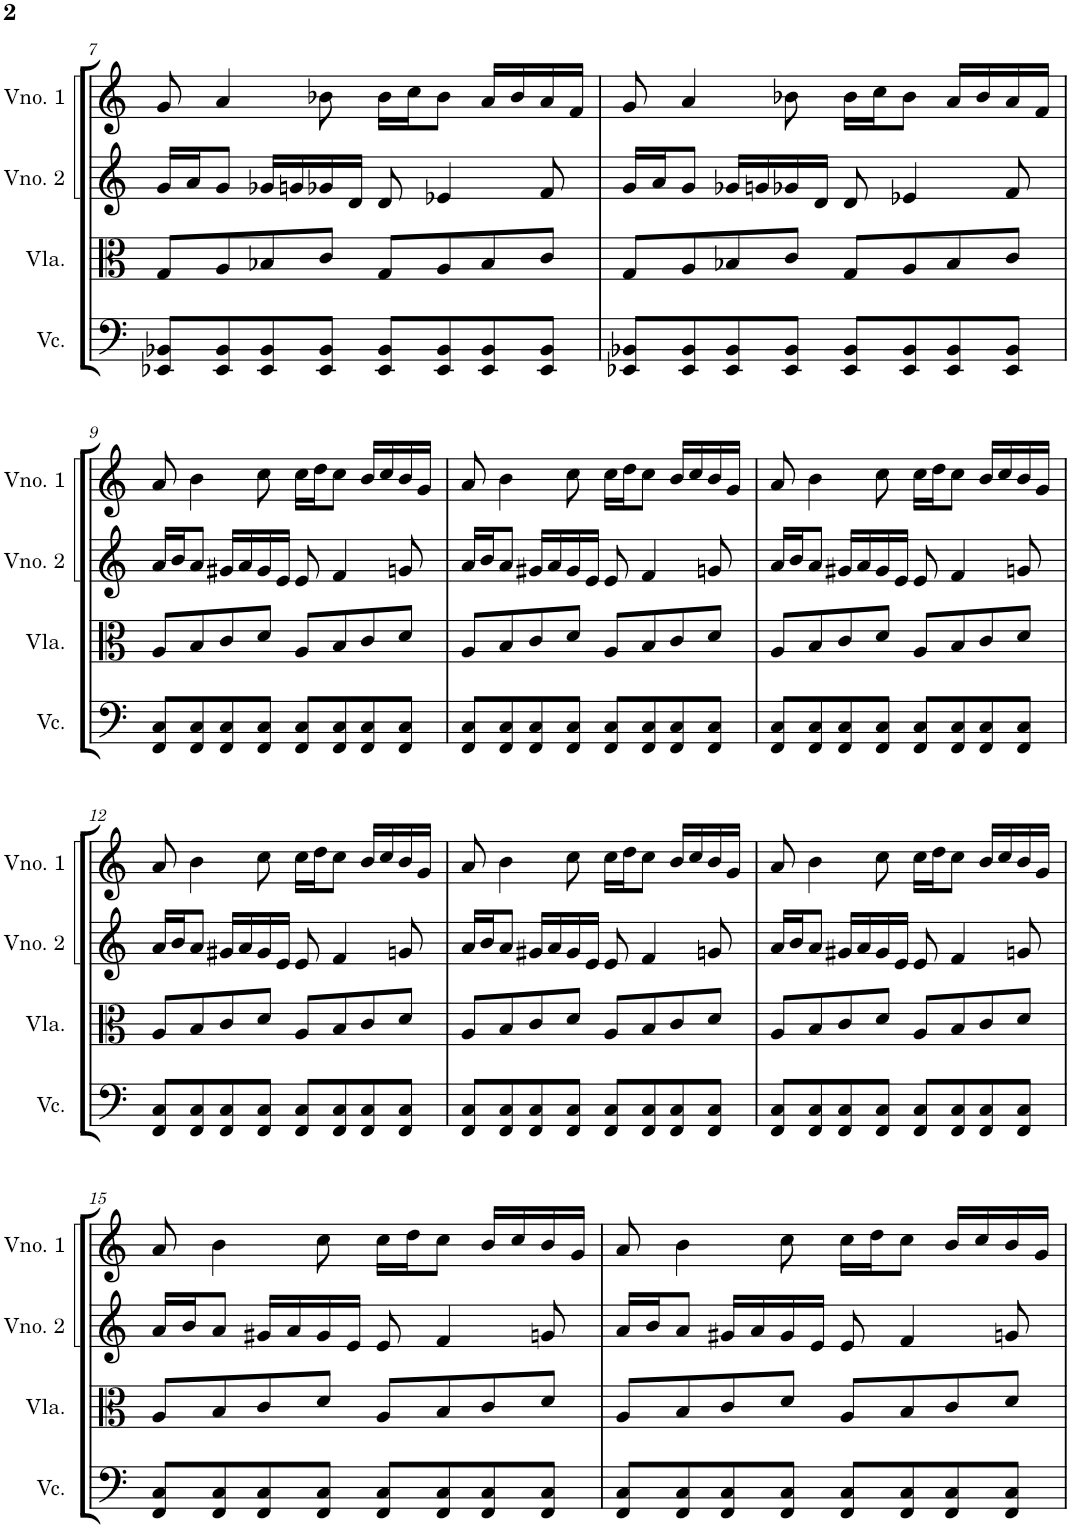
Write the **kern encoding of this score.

**kern	**kern	**kern	**kern
*part4	*part3	*part2	*part1
*staff4	*staff3	*staff2	*staff1
*I"Violoncelo	*I"Viola	*I"Violino 2	*I"Violino 1
*I'Vc.	*I'Vla.	*I'Vno. 2	*I'Vno. 1
!!LO:PB:g=z
*clefF4	*clefC3	*clefG2	*clefG2
*k[]	*k[]	*k[]	*k[]
*M4/4	*M4/4	*M4/4	*M4/4
=7	=7	=7	=7
8EE-X/ 8BB-X/L	8G/L	16g/LL	8g/
.	.	16a/J	.
8EE-/ 8BB-/	8A/	8g/J	4a/
8EE-/ 8BB-/	8B-X/	16g-X/LL	.
.	.	16gn/	.
8EE-/ 8BB-/J	8c/J	16g-X/	8b-X\
.	.	16d/JJ	.
8EE-/ 8BB-/L	8G/L	8d/	16b-\LL
.	.	.	16cc\J
8EE-/ 8BB-/	8A/	4e-X/	8b-\J
8EE-/ 8BB-/	8B-/	.	16a/LL
.	.	.	16b-/
8EE-/ 8BB-/J	8c/J	8f/	16a/
.	.	.	16f/JJ
=8	=8	=8	=8
8EE-X/ 8BB-X/L	8G/L	16g/LL	8g/
.	.	16a/J	.
8EE-/ 8BB-/	8A/	8g/J	4a/
8EE-/ 8BB-/	8B-X/	16g-X/LL	.
.	.	16gn/	.
8EE-/ 8BB-/J	8c/J	16g-X/	8b-X\
.	.	16d/JJ	.
8EE-/ 8BB-/L	8G/L	8d/	16b-\LL
.	.	.	16cc\J
8EE-/ 8BB-/	8A/	4e-X/	8b-\J
8EE-/ 8BB-/	8B-/	.	16a/LL
.	.	.	16b-/
8EE-/ 8BB-/J	8c/J	8f/	16a/
.	.	.	16f/JJ
!!LO:LB:g=z
=9	=9	=9	=9
8FF/ 8C/L	8A/L	16a/LL	8a/
.	.	16b/J	.
8FF/ 8C/	8B/	8a/J	4b\
8FF/ 8C/	8c/	16g#X/LL	.
.	.	16a/	.
8FF/ 8C/J	8d/J	16g#/	8cc\
.	.	16e/JJ	.
8FF/ 8C/L	8A/L	8e/	16cc\LL
.	.	.	16dd\J
8FF/ 8C/	8B/	4f/	8cc\J
8FF/ 8C/	8c/	.	16b/LL
.	.	.	16cc/
8FF/ 8C/J	8d/J	8gn/	16b/
.	.	.	16g/JJ
=10	=10	=10	=10
8FF/ 8C/L	8A/L	16a/LL	8a/
.	.	16b/J	.
8FF/ 8C/	8B/	8a/J	4b\
8FF/ 8C/	8c/	16g#X/LL	.
.	.	16a/	.
8FF/ 8C/J	8d/J	16g#/	8cc\
.	.	16e/JJ	.
8FF/ 8C/L	8A/L	8e/	16cc\LL
.	.	.	16dd\J
8FF/ 8C/	8B/	4f/	8cc\J
8FF/ 8C/	8c/	.	16b/LL
.	.	.	16cc/
8FF/ 8C/J	8d/J	8gn/	16b/
.	.	.	16g/JJ
=11	=11	=11	=11
8FF/ 8C/L	8A/L	16a/LL	8a/
.	.	16b/J	.
8FF/ 8C/	8B/	8a/J	4b\
8FF/ 8C/	8c/	16g#X/LL	.
.	.	16a/	.
8FF/ 8C/J	8d/J	16g#/	8cc\
.	.	16e/JJ	.
8FF/ 8C/L	8A/L	8e/	16cc\LL
.	.	.	16dd\J
8FF/ 8C/	8B/	4f/	8cc\J
8FF/ 8C/	8c/	.	16b/LL
.	.	.	16cc/
8FF/ 8C/J	8d/J	8gn/	16b/
.	.	.	16g/JJ
!!LO:LB:g=z
=12	=12	=12	=12
8FF/ 8C/L	8A/L	16a/LL	8a/
.	.	16b/J	.
8FF/ 8C/	8B/	8a/J	4b\
8FF/ 8C/	8c/	16g#X/LL	.
.	.	16a/	.
8FF/ 8C/J	8d/J	16g#/	8cc\
.	.	16e/JJ	.
8FF/ 8C/L	8A/L	8e/	16cc\LL
.	.	.	16dd\J
8FF/ 8C/	8B/	4f/	8cc\J
8FF/ 8C/	8c/	.	16b/LL
.	.	.	16cc/
8FF/ 8C/J	8d/J	8gn/	16b/
.	.	.	16g/JJ
=13	=13	=13	=13
8FF/ 8C/L	8A/L	16a/LL	8a/
.	.	16b/J	.
8FF/ 8C/	8B/	8a/J	4b\
8FF/ 8C/	8c/	16g#X/LL	.
.	.	16a/	.
8FF/ 8C/J	8d/J	16g#/	8cc\
.	.	16e/JJ	.
8FF/ 8C/L	8A/L	8e/	16cc\LL
.	.	.	16dd\J
8FF/ 8C/	8B/	4f/	8cc\J
8FF/ 8C/	8c/	.	16b/LL
.	.	.	16cc/
8FF/ 8C/J	8d/J	8gn/	16b/
.	.	.	16g/JJ
=14	=14	=14	=14
8FF/ 8C/L	8A/L	16a/LL	8a/
.	.	16b/J	.
8FF/ 8C/	8B/	8a/J	4b\
8FF/ 8C/	8c/	16g#X/LL	.
.	.	16a/	.
8FF/ 8C/J	8d/J	16g#/	8cc\
.	.	16e/JJ	.
8FF/ 8C/L	8A/L	8e/	16cc\LL
.	.	.	16dd\J
8FF/ 8C/	8B/	4f/	8cc\J
8FF/ 8C/	8c/	.	16b/LL
.	.	.	16cc/
8FF/ 8C/J	8d/J	8gn/	16b/
.	.	.	16g/JJ
!!LO:LB:g=z
=15	=15	=15	=15
8FF/ 8C/L	8A/L	16a/LL	8a/
.	.	16b/J	.
8FF/ 8C/	8B/	8a/J	4b\
8FF/ 8C/	8c/	16g#X/LL	.
.	.	16a/	.
8FF/ 8C/J	8d/J	16g#/	8cc\
.	.	16e/JJ	.
8FF/ 8C/L	8A/L	8e/	16cc\LL
.	.	.	16dd\J
8FF/ 8C/	8B/	4f/	8cc\J
8FF/ 8C/	8c/	.	16b/LL
.	.	.	16cc/
8FF/ 8C/J	8d/J	8gn/	16b/
.	.	.	16g/JJ
=16	=16	=16	=16
8FF/ 8C/L	8A/L	16a/LL	8a/
.	.	16b/J	.
8FF/ 8C/	8B/	8a/J	4b\
8FF/ 8C/	8c/	16g#X/LL	.
.	.	16a/	.
8FF/ 8C/J	8d/J	16g#/	8cc\
.	.	16e/JJ	.
8FF/ 8C/L	8A/L	8e/	16cc\LL
.	.	.	16dd\J
8FF/ 8C/	8B/	4f/	8cc\J
8FF/ 8C/	8c/	.	16b/LL
.	.	.	16cc/
8FF/ 8C/J	8d/J	8gn/	16b/
.	.	.	16g/JJ
=	=	=	=
*-	*-	*-	*-
